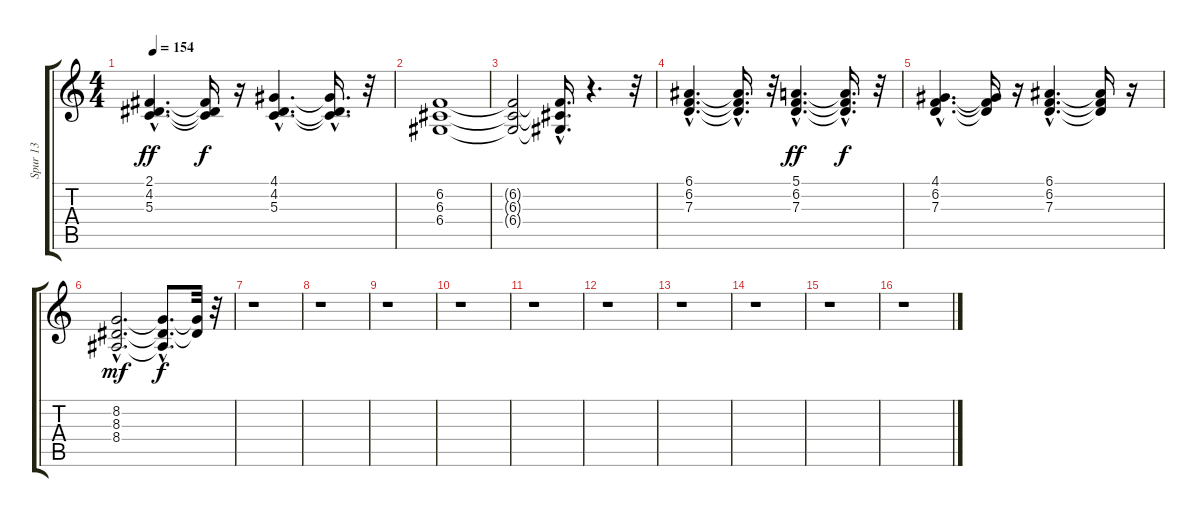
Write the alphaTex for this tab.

\track ("Spur 13" "Spur 13") {instrument acousticgrandpiano}
\staff {score tabs}
\tuning (E4 B3 G3 D3 A2 E2) {hide}
\ts (4 4)
\tempo 154
\clef g2
\ks c
(2.1{hac} 4.2{hac} 5.3{hac}).4{d dy ff} (2.1{t} 4.2{t} 5.3{t}).16{dy f} r.16 (4.1{hac} 4.2{hac} 5.3{hac}).4{d} (4.1{hac t} 4.2{t} 5.3{t}).16{d} r.32 |
(6.2 6.3 6.4).1 |
(6.2{t} 6.3{t} 6.4{t}).2 (6.2{hac t} 6.3{t} 6.4{hac t}).16{d} r.4{d} r.32 |
(6.1{hac} 6.2{hac} 7.3{hac}).4{d} (6.1{hac t} 6.2{t} 7.3{t}).16{d} r.32 (5.1{hac} 6.2{hac} 7.3{hac}).4{d dy ff} (5.1{hac t} 6.2{hac t} 7.3{hac t}).16{d dy f} r.32 |
(4.1{hac} 6.2{hac} 7.3{hac}).4{d} (4.1{t} 6.2{t} 7.3{t}).16 r.16 (6.1{hac} 6.2{hac} 7.3{hac}).4{d} (6.1{t} 6.2{t} 7.3{t}).16 r.16 |
(8.2{hac} 8.3{hac} 8.4{hac}).2{d dy mf} (8.2{hac t} 8.3{hac t} 8.4{hac t}).8{d dy f} (8.2{t} 8.3{t}).32 r.32 |
r.1 |
r.1 |
r.1 |
r.1 |
r.1 |
r.1 |
r.1 |
r.1 |
r.1 |
r.1
